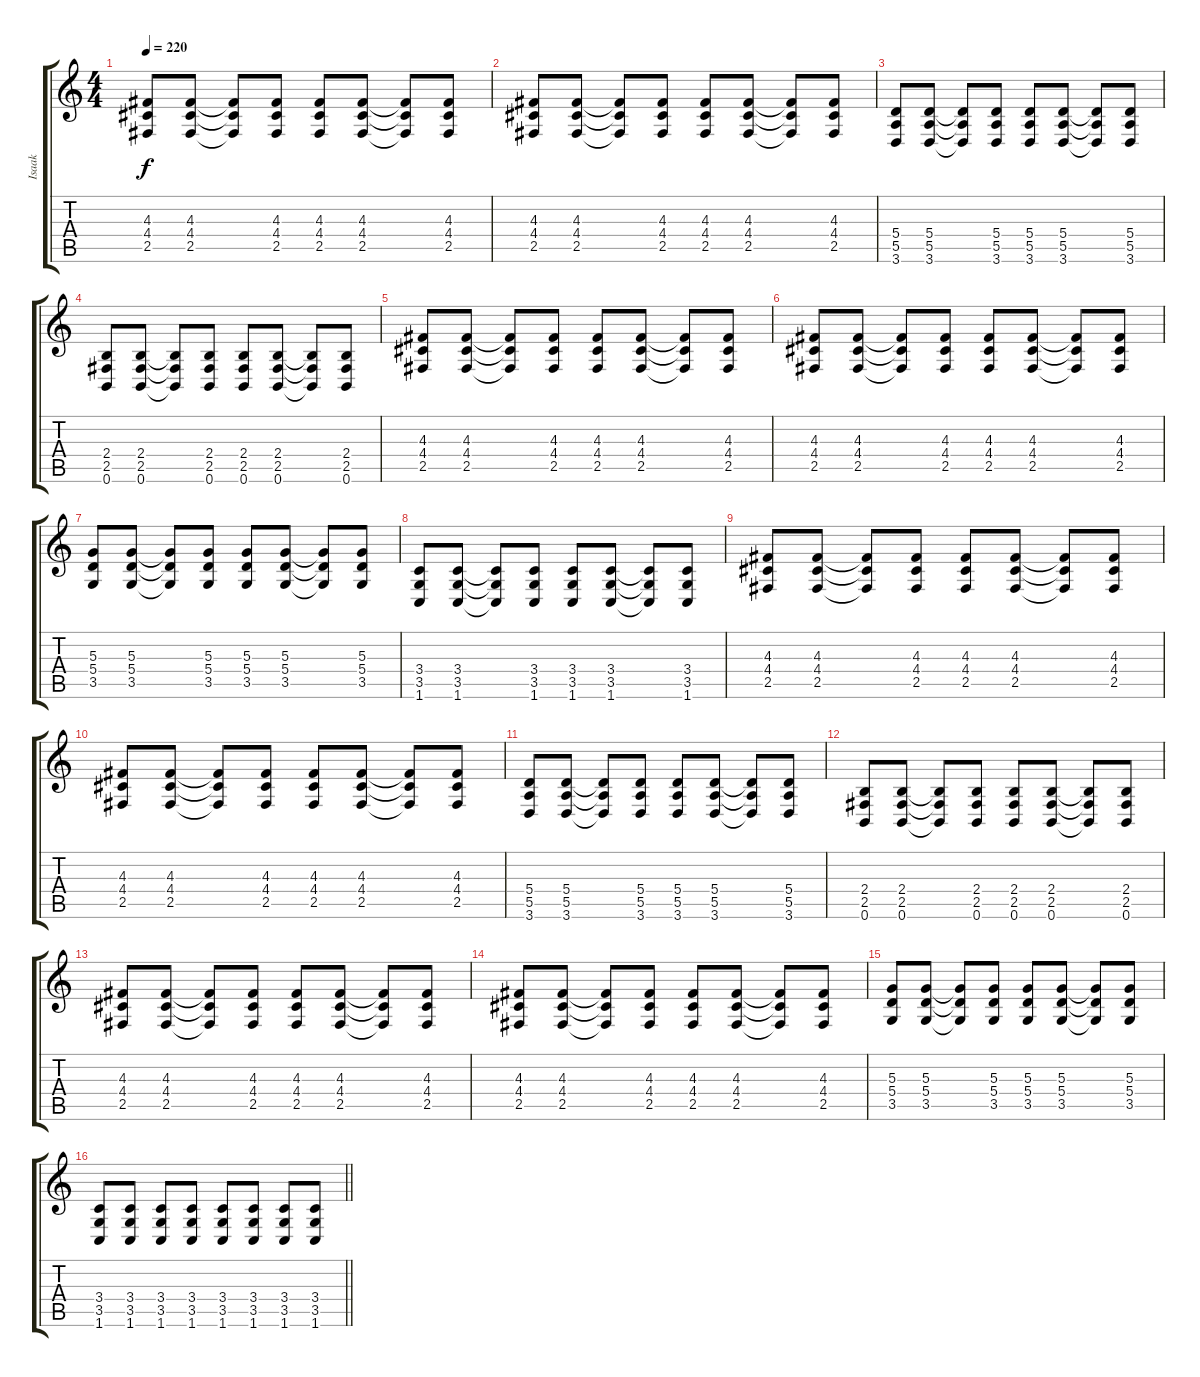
\track ("Isaak" "Isaak") {instrument distortionguitar}
\staff {score tabs}
\tuning (B3 Gb3 D3 A2 E2 B1) {hide}
\ts (4 4)
\tempo 220
\clef g2
\ks c
(4.3 4.4 2.5).8{dy f} (4.3 4.4 2.5).8 (4.3{t} 4.4{t} 2.5{t}).8 (4.3 4.4 2.5).8 (4.3 4.4 2.5).8 (4.3 4.4 2.5).8 (4.3{t} 4.4{t} 2.5{t}).8 (4.3 4.4 2.5).8 |
(4.3 4.4 2.5).8 (4.3 4.4 2.5).8 (4.3{t} 4.4{t} 2.5{t}).8 (4.3 4.4 2.5).8 (4.3 4.4 2.5).8 (4.3 4.4 2.5).8 (4.3{t} 4.4{t} 2.5{t}).8 (4.3 4.4 2.5).8 |
(5.4 5.5 3.6).8 (5.4 5.5 3.6).8 (5.4{t} 5.5{t} 3.6{t}).8 (5.4 5.5 3.6).8 (5.4 5.5 3.6).8 (5.4 5.5 3.6).8 (5.4{t} 5.5{t} 3.6{t}).8 (5.4 5.5 3.6).8 |
(2.4 2.5 0.6).8 (2.4 2.5 0.6).8 (2.4{t} 2.5{t} 0.6{t}).8 (2.4 2.5 0.6).8 (2.4 2.5 0.6).8 (2.4 2.5 0.6).8 (2.4{t} 2.5{t} 0.6{t}).8 (2.4 2.5 0.6).8 |
(4.3 4.4 2.5).8 (4.3 4.4 2.5).8 (4.3{t} 4.4{t} 2.5{t}).8 (4.3 4.4 2.5).8 (4.3 4.4 2.5).8 (4.3 4.4 2.5).8 (4.3{t} 4.4{t} 2.5{t}).8 (4.3 4.4 2.5).8 |
(4.3 4.4 2.5).8 (4.3 4.4 2.5).8 (4.3{t} 4.4{t} 2.5{t}).8 (4.3 4.4 2.5).8 (4.3 4.4 2.5).8 (4.3 4.4 2.5).8 (4.3{t} 4.4{t} 2.5{t}).8 (4.3 4.4 2.5).8 |
(5.3 5.4 3.5).8 (5.3 5.4 3.5).8 (5.3{t} 5.4{t} 3.5{t}).8 (5.3 5.4 3.5).8 (5.3 5.4 3.5).8 (5.3 5.4 3.5).8 (5.3{t} 5.4{t} 3.5{t}).8 (5.3 5.4 3.5).8 |
(3.4 3.5 1.6).8 (3.4 3.5 1.6).8 (3.4{t} 3.5{t} 1.6{t}).8 (3.4 3.5 1.6).8 (3.4 3.5 1.6).8 (3.4 3.5 1.6).8 (3.4{t} 3.5{t} 1.6{t}).8 (3.4 3.5 1.6).8 |
(4.3 4.4 2.5).8 (4.3 4.4 2.5).8 (4.3{t} 4.4{t} 2.5{t}).8 (4.3 4.4 2.5).8 (4.3 4.4 2.5).8 (4.3 4.4 2.5).8 (4.3{t} 4.4{t} 2.5{t}).8 (4.3 4.4 2.5).8 |
(4.3 4.4 2.5).8 (4.3 4.4 2.5).8 (4.3{t} 4.4{t} 2.5{t}).8 (4.3 4.4 2.5).8 (4.3 4.4 2.5).8 (4.3 4.4 2.5).8 (4.3{t} 4.4{t} 2.5{t}).8 (4.3 4.4 2.5).8 |
(5.4 5.5 3.6).8 (5.4 5.5 3.6).8 (5.4{t} 5.5{t} 3.6{t}).8 (5.4 5.5 3.6).8 (5.4 5.5 3.6).8 (5.4 5.5 3.6).8 (5.4{t} 5.5{t} 3.6{t}).8 (5.4 5.5 3.6).8 |
(2.4 2.5 0.6).8 (2.4 2.5 0.6).8 (2.4{t} 2.5{t} 0.6{t}).8 (2.4 2.5 0.6).8 (2.4 2.5 0.6).8 (2.4 2.5 0.6).8 (2.4{t} 2.5{t} 0.6{t}).8 (2.4 2.5 0.6).8 |
(4.3 4.4 2.5).8 (4.3 4.4 2.5).8 (4.3{t} 4.4{t} 2.5{t}).8 (4.3 4.4 2.5).8 (4.3 4.4 2.5).8 (4.3 4.4 2.5).8 (4.3{t} 4.4{t} 2.5{t}).8 (4.3 4.4 2.5).8 |
(4.3 4.4 2.5).8 (4.3 4.4 2.5).8 (4.3{t} 4.4{t} 2.5{t}).8 (4.3 4.4 2.5).8 (4.3 4.4 2.5).8 (4.3 4.4 2.5).8 (4.3{t} 4.4{t} 2.5{t}).8 (4.3 4.4 2.5).8 |
(5.3 5.4 3.5).8 (5.3 5.4 3.5).8 (5.3{t} 5.4{t} 3.5{t}).8 (5.3 5.4 3.5).8 (5.3 5.4 3.5).8 (5.3 5.4 3.5).8 (5.3{t} 5.4{t} 3.5{t}).8 (5.3 5.4 3.5).8 |
\barLineRight lightlight
(3.4 3.5 1.6).8 (3.4 3.5 1.6).8 (3.4 3.5 1.6).8 (3.4 3.5 1.6).8 (3.4 3.5 1.6).8 (3.4 3.5 1.6).8 (3.4 3.5 1.6).8 (3.4 3.5 1.6).8
